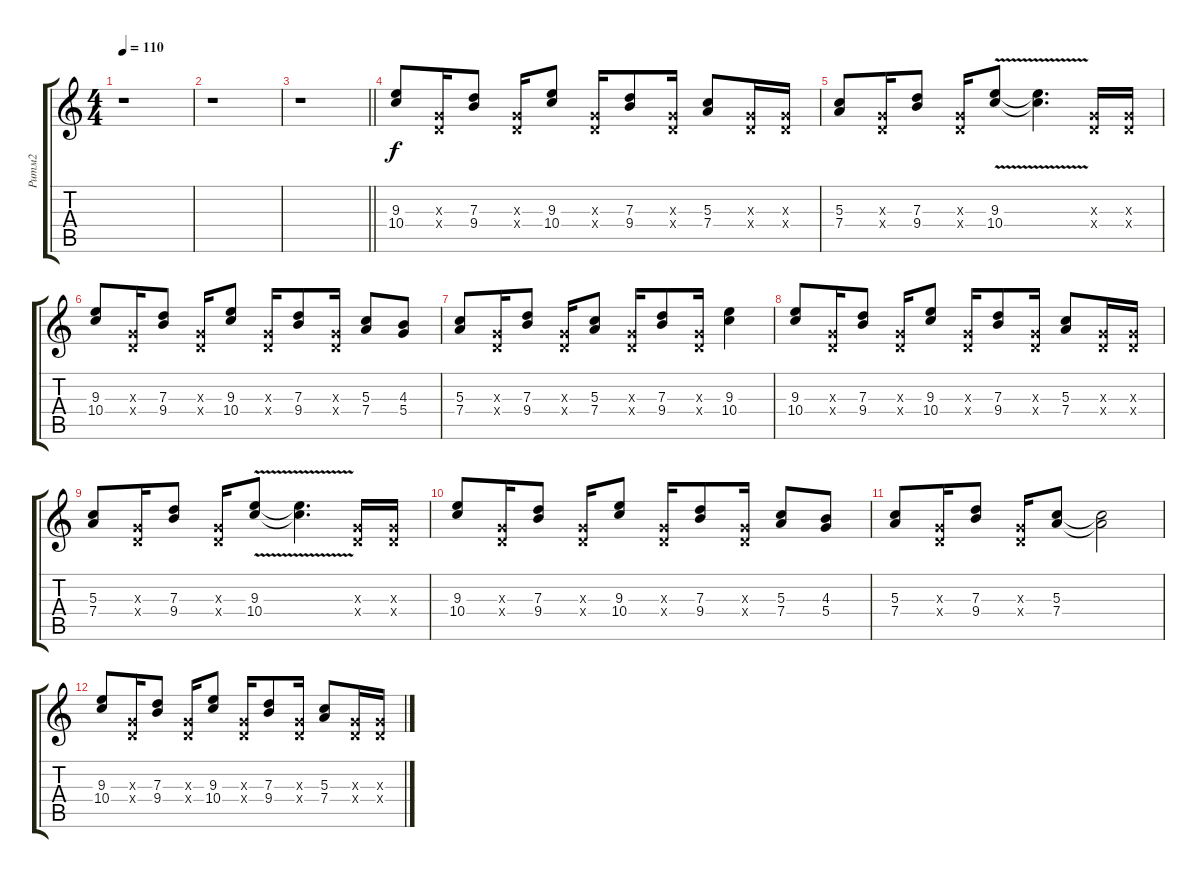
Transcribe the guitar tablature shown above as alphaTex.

\track ("Ритм2" "Ритм2") {instrument distortionguitar}
\staff {score tabs}
\tuning (E4 B3 G3 D3 A2 E2) {hide}
\ts (4 4)
\tempo 110
\clef g2
\ks c
r.1{dy f} |
r.1 |
\barLineRight lightlight
r.1 |
(9.3 10.4).8 (0.3{x} 0.4{x}).16 (7.3 9.4).8 (0.3{x} 0.4{x}).16 (9.3 10.4).8 (0.3{x} 0.4{x}).16 (7.3 9.4).8 (0.3{x} 0.4{x}).16 (5.3 7.4).8 (0.3{x} 0.4{x}).16 (0.3{x} 0.4{x}).16 |
(5.3 7.4).8 (0.3{x} 0.4{x}).16 (7.3 9.4).8 (0.3{x} 0.4{x}).16 (9.3{v} 10.4{v}).8 (9.3{t} 10.4{t}).4{d} (0.3{x} 0.4{x}).16 (0.3{x} 0.4{x}).16 |
(9.3 10.4).8 (0.3{x} 0.4{x}).16 (7.3 9.4).8 (0.3{x} 0.4{x}).16 (9.3 10.4).8 (0.3{x} 0.4{x}).16 (7.3 9.4).8 (0.3{x} 0.4{x}).16 (5.3 7.4).8 (4.3 5.4).8 |
(5.3 7.4).8 (0.3{x} 0.4{x}).16 (7.3 9.4).8 (0.3{x} 0.4{x}).16 (5.3 7.4).8 (0.3{x} 0.4{x}).16 (7.3 9.4).8 (0.3{x} 0.4{x}).16 (9.3 10.4).4 |
(9.3 10.4).8 (0.3{x} 0.4{x}).16 (7.3 9.4).8 (0.3{x} 0.4{x}).16 (9.3 10.4).8 (0.3{x} 0.4{x}).16 (7.3 9.4).8 (0.3{x} 0.4{x}).16 (5.3 7.4).8 (0.3{x} 0.4{x}).16 (0.3{x} 0.4{x}).16 |
(5.3 7.4).8 (0.3{x} 0.4{x}).16 (7.3 9.4).8 (0.3{x} 0.4{x}).16 (9.3{v} 10.4{v}).8 (9.3{t} 10.4{t}).4{d} (0.3{x} 0.4{x}).16 (0.3{x} 0.4{x}).16 |
(9.3 10.4).8 (0.3{x} 0.4{x}).16 (7.3 9.4).8 (0.3{x} 0.4{x}).16 (9.3 10.4).8 (0.3{x} 0.4{x}).16 (7.3 9.4).8 (0.3{x} 0.4{x}).16 (5.3 7.4).8 (4.3 5.4).8 |
(5.3 7.4).8 (0.3{x} 0.4{x}).16 (7.3 9.4).8 (0.3{x} 0.4{x}).16 (5.3 7.4).8 (5.3{t} 7.4{t}).2 |
(9.3 10.4).8 (0.3{x} 0.4{x}).16 (7.3 9.4).8 (0.3{x} 0.4{x}).16 (9.3 10.4).8 (0.3{x} 0.4{x}).16 (7.3 9.4).8 (0.3{x} 0.4{x}).16 (5.3 7.4).8 (0.3{x} 0.4{x}).16 (0.3{x} 0.4{x}).16
